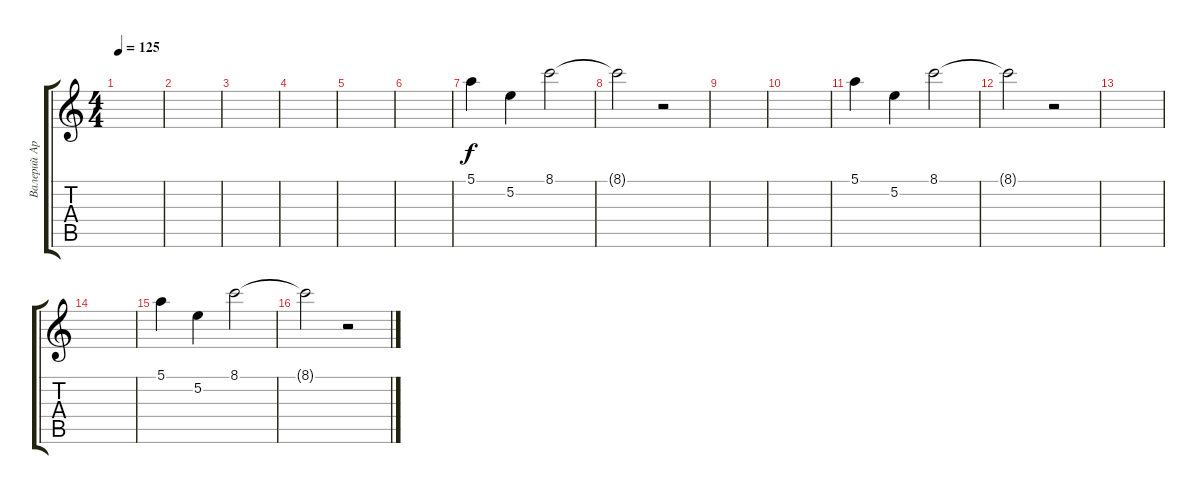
\track ("Валерий Аркадин" "Валерий Ар") {instrument distortionguitar}
\staff {score tabs}
\tuning (E4 B3 G3 D3 A2 E2) {hide}
\ts (4 4)
\tempo 125
\clef g2
\ks c
|
|
|
|
|
|
5.1.4 5.2.4 8.1.2 |
8.1{t}.2 r.2 |
|
|
5.1.4 5.2.4 8.1.2 |
8.1{t}.2 r.2 |
|
|
5.1.4 5.2.4 8.1.2 |
8.1{t}.2 r.2
